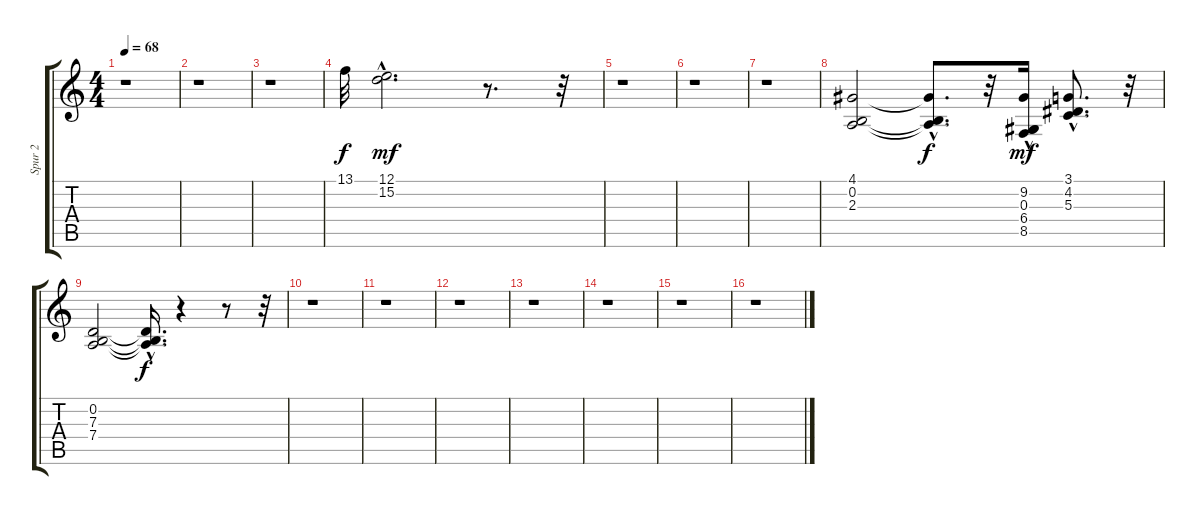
\track ("Spur 2" "Spur 2") {instrument synthstrings1}
\staff {score tabs}
\tuning (E4 B3 G3 D3 A2 E2) {hide}
\ts (4 4)
\tempo 68
\clef g2
\ks c
r.1{dy f} |
r.1 |
r.1 |
13.1.32 (12.1{hac} 15.2).2{d dy mf} r.8{d} r.32 |
r.1 |
r.1 |
r.1 |
(4.1 0.2 2.3).2 (4.1{hac t} 0.2{hac t} 2.3{t}).8{d dy f} r.32 (9.2 0.3{hac} 6.4{hac} 8.5).16{dy mf} (3.1{hac} 4.2{hac} 5.3{hac}).8{d} r.32 |
(0.2 7.3 7.4).2 (0.2{hac t} 7.3{hac t} 7.4{hac t}).16{d dy f} r.4 r.8 r.32 |
r.1 |
r.1 |
r.1 |
r.1 |
r.1 |
r.1 |
r.1
